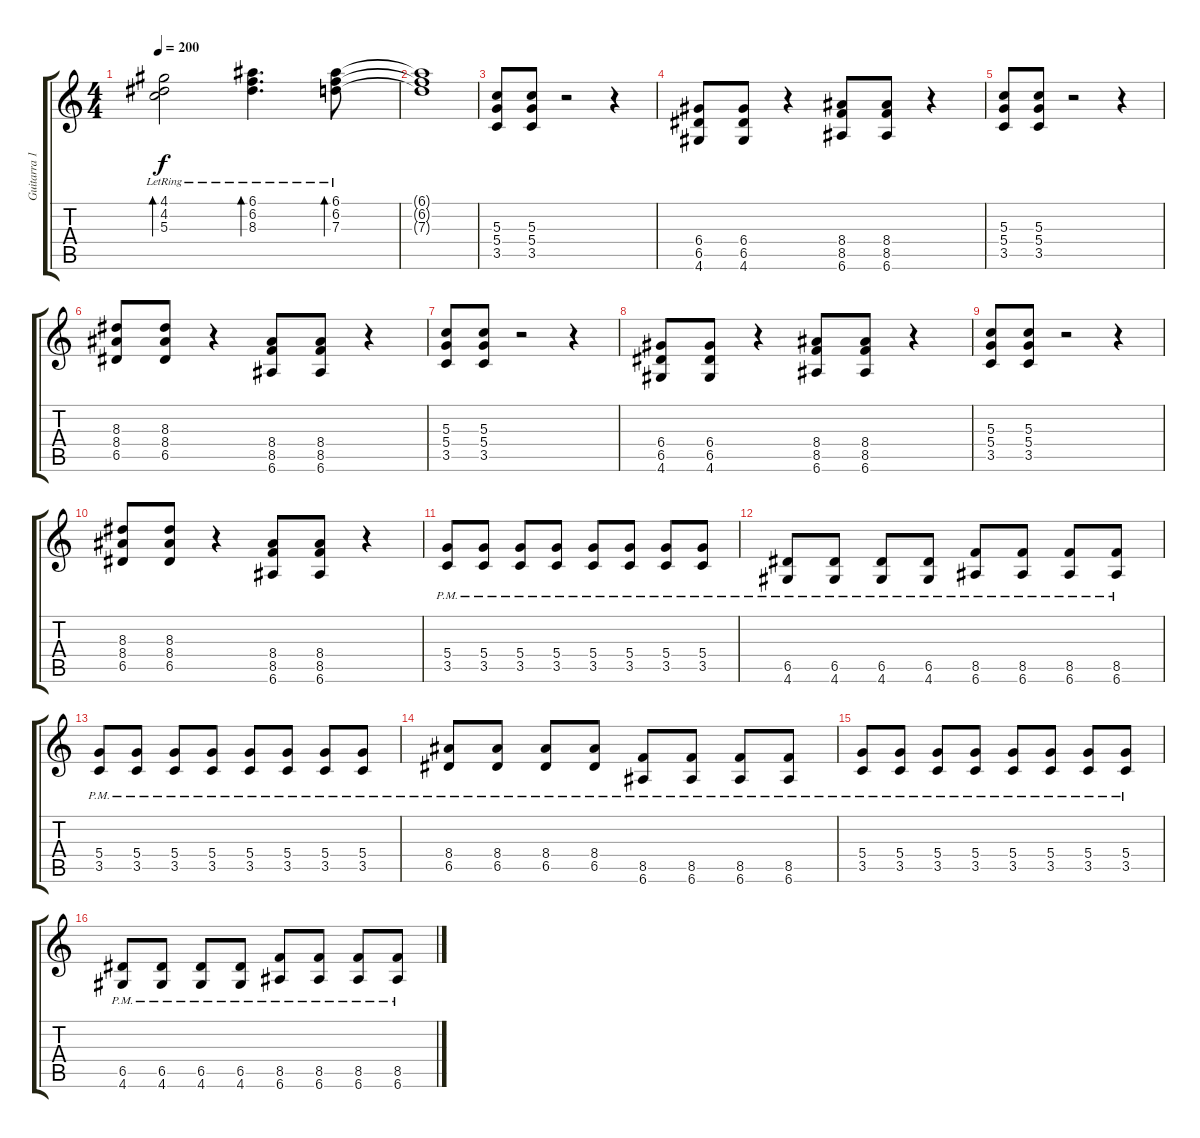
\track ("Guitarra 1" "Guitarra 1") {instrument distortionguitar}
\staff {score tabs}
\tuning (E4 B3 G3 D3 A2 E2) {hide}
\ts (4 4)
\tempo 200
\clef g2
\ks c
(4.1{lr} 4.2{lr} 5.3{lr}).2{bd 480 dy f} (6.1{lr} 6.2{lr} 8.3{lr}).4{d bd 480} (6.1{lr} 6.2{lr} 7.3{lr}).8{bd 480} |
(6.1{t} 6.2{t} 7.3{t}).1 |
(5.3 5.4 3.5).8{instrument distortionguitar} (5.3 5.4 3.5).8 r.2 r.4 |
(6.4 6.5 4.6).8 (6.4 6.5 4.6).8 r.4 (8.4 8.5 6.6).8 (8.4 8.5 6.6).8 r.4 |
(5.3 5.4 3.5).8 (5.3 5.4 3.5).8 r.2 r.4 |
(8.3 8.4 6.5).8 (8.3 8.4 6.5).8 r.4 (8.4 8.5 6.6).8 (8.4 8.5 6.6).8 r.4 |
(5.3 5.4 3.5).8 (5.3 5.4 3.5).8 r.2 r.4 |
(6.4 6.5 4.6).8 (6.4 6.5 4.6).8 r.4 (8.4 8.5 6.6).8 (8.4 8.5 6.6).8 r.4 |
(5.3 5.4 3.5).8 (5.3 5.4 3.5).8 r.2 r.4 |
(8.3 8.4 6.5).8 (8.3 8.4 6.5).8 r.4 (8.4 8.5 6.6).8 (8.4 8.5 6.6).8 r.4 |
(5.4{pm} 3.5{pm}).8 (5.4{pm} 3.5{pm}).8 (5.4{pm} 3.5{pm}).8 (5.4{pm} 3.5{pm}).8 (5.4{pm} 3.5{pm}).8 (5.4{pm} 3.5{pm}).8 (5.4{pm} 3.5{pm}).8 (5.4{pm} 3.5{pm}).8 |
(6.5{pm} 4.6{pm}).8 (6.5{pm} 4.6{pm}).8 (6.5{pm} 4.6{pm}).8 (6.5{pm} 4.6{pm}).8 (8.5{pm} 6.6{pm}).8 (8.5{pm} 6.6{pm}).8 (8.5{pm} 6.6{pm}).8 (8.5{pm} 6.6{pm}).8 |
(5.4{pm} 3.5{pm}).8 (5.4{pm} 3.5{pm}).8 (5.4{pm} 3.5{pm}).8 (5.4{pm} 3.5{pm}).8 (5.4{pm} 3.5{pm}).8 (5.4{pm} 3.5{pm}).8 (5.4{pm} 3.5{pm}).8 (5.4{pm} 3.5{pm}).8 |
(8.4{pm} 6.5{pm}).8 (8.4{pm} 6.5{pm}).8 (8.4{pm} 6.5{pm}).8 (8.4{pm} 6.5{pm}).8 (8.5{pm} 6.6{pm}).8 (8.5{pm} 6.6{pm}).8 (8.5{pm} 6.6{pm}).8 (8.5{pm} 6.6{pm}).8 |
(5.4{pm} 3.5{pm}).8 (5.4{pm} 3.5{pm}).8 (5.4{pm} 3.5{pm}).8 (5.4{pm} 3.5{pm}).8 (5.4{pm} 3.5{pm}).8 (5.4{pm} 3.5{pm}).8 (5.4{pm} 3.5{pm}).8 (5.4{pm} 3.5{pm}).8 |
(6.5{pm} 4.6{pm}).8 (6.5{pm} 4.6{pm}).8 (6.5{pm} 4.6{pm}).8 (6.5{pm} 4.6{pm}).8 (8.5{pm} 6.6{pm}).8 (8.5{pm} 6.6{pm}).8 (8.5{pm} 6.6{pm}).8 (8.5{pm} 6.6{pm}).8
